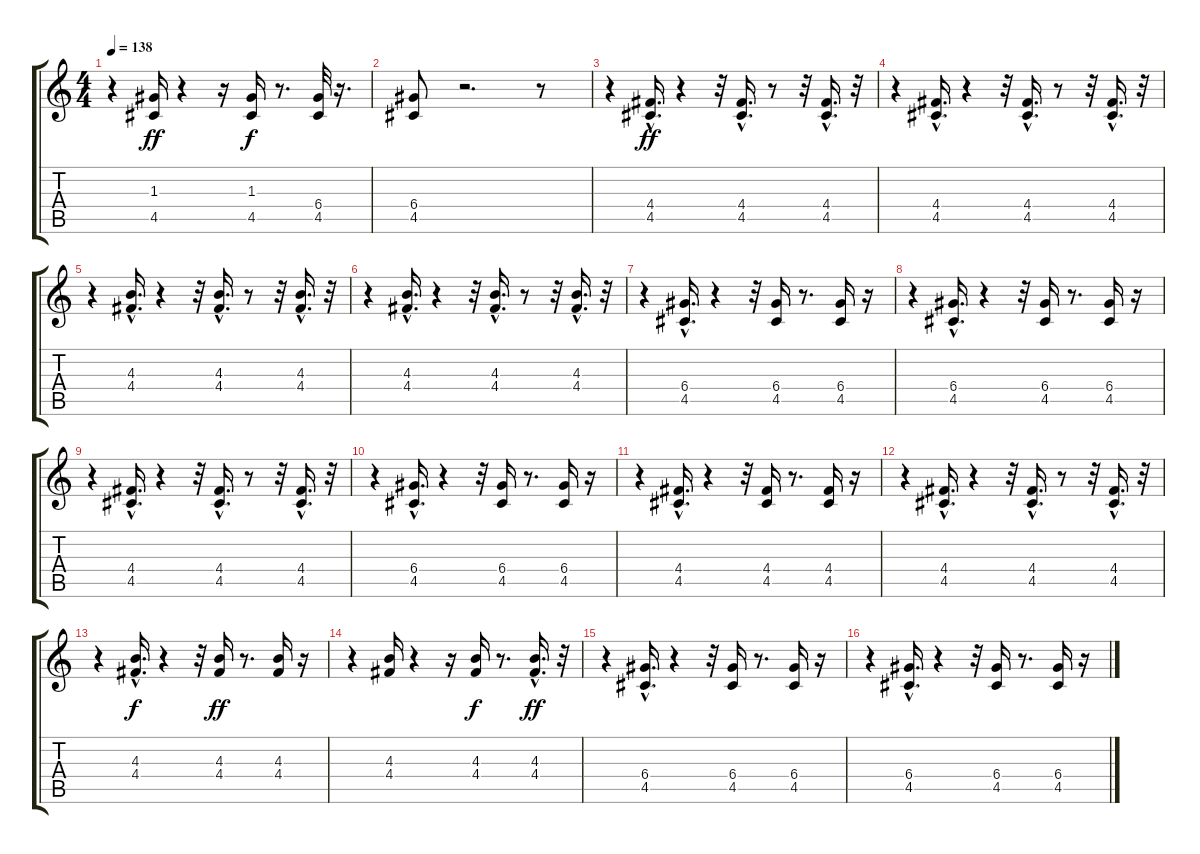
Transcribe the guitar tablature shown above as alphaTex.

\track "" {instrument overdrivenguitar}
\staff {score tabs}
\tuning (E4 B3 G3 D3 A2 E2) {hide}
\ts (4 4)
\tempo 138
\clef g2
\ks c
r.4{dy ff} (1.3 4.5).16 r.4 r.16 (1.3 4.5).16{dy f} r.8{d} (6.4 4.5).32 r.16{d} |
(6.4 4.5).8 r.2{d} r.8 |
r.4 (4.4{hac} 4.5{hac}).16{d dy ff} r.4 r.32 (4.4{hac} 4.5{hac}).16{d} r.8 r.32 (4.4{hac} 4.5{hac}).16{d} r.32 |
r.4 (4.4{hac} 4.5{hac}).16{d} r.4 r.32 (4.4{hac} 4.5{hac}).16{d} r.8 r.32 (4.4{hac} 4.5{hac}).16{d} r.32 |
r.4 (4.3{hac} 4.4{hac}).16{d} r.4 r.32 (4.3{hac} 4.4{hac}).16{d} r.8 r.32 (4.3{hac} 4.4{hac}).16{d} r.32 |
r.4 (4.3{hac} 4.4{hac}).16{d} r.4 r.32 (4.3{hac} 4.4).16{d} r.8 r.32 (4.3{hac} 4.4).16{d} r.32 |
r.4 (6.4{hac} 4.5{hac}).16{d} r.4 r.32 (6.4 4.5).16 r.8{d} (6.4 4.5).16 r.16 |
r.4 (6.4{hac} 4.5{hac}).16{d} r.4 r.32 (6.4 4.5).16 r.8{d} (6.4 4.5).16 r.16 |
r.4 (4.4{hac} 4.5{hac}).16{d} r.4 r.32 (4.4{hac} 4.5).16{d} r.8 r.32 (4.4 4.5{hac}).16{d} r.32 |
r.4 (6.4{hac} 4.5{hac}).16{d} r.4 r.32 (6.4 4.5).16 r.8{d} (6.4 4.5).16 r.16 |
r.4 (4.4{hac} 4.5{hac}).16{d} r.4 r.32 (4.4 4.5).16 r.8{d} (4.4 4.5).16 r.16 |
r.4 (4.4{hac} 4.5{hac}).16{d} r.4 r.32 (4.4{hac} 4.5).16{d} r.8 r.32 (4.4{hac} 4.5).16{d} r.32 |
r.4 (4.3{hac} 4.4).16{d dy f} r.4 r.32 (4.3 4.4).16{dy ff} r.8{d} (4.3 4.4).16 r.16 |
r.4 (4.3 4.4).16 r.4 r.16 (4.3 4.4).16{dy f} r.8{d} (4.3{hac} 4.4).16{d dy ff} r.32 |
r.4 (6.4{hac} 4.5{hac}).16{d} r.4 r.32 (6.4 4.5).16 r.8{d} (6.4 4.5).16 r.16 |
r.4 (6.4 4.5{hac}).16{d} r.4 r.32 (6.4 4.5).16 r.8{d} (6.4 4.5).16 r.16
